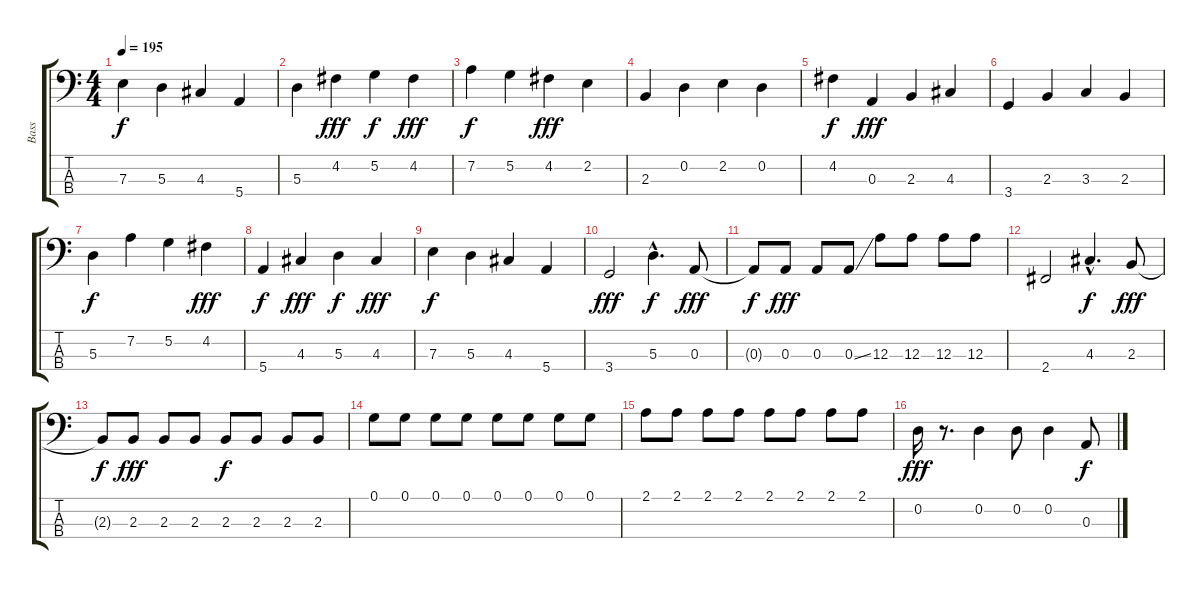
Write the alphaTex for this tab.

\track ("Bass" "Bass") {instrument electricbassfinger}
\staff {score tabs}
\tuning (G2 D2 A1 E1) {hide}
\ts (4 4)
\tempo 195
\clef f4
\ks c
7.3.4{dy f} 5.3.4 4.3.4 5.4.4 |
5.3.4 4.2.4{dy fff} 5.2.4{dy f} 4.2.4{dy fff} |
7.2.4{dy f} 5.2.4 4.2.4{dy fff} 2.2.4 |
2.3.4 0.2.4 2.2.4 0.2.4 |
4.2.4{dy f} 0.3.4{dy fff} 2.3.4 4.3.4 |
3.4.4 2.3.4 3.3.4 2.3.4 |
5.3.4{dy f} 7.2.4 5.2.4 4.2.4{dy fff} |
5.4.4{dy f} 4.3.4{dy fff} 5.3.4{dy f} 4.3.4{dy fff} |
7.3.4{dy f} 5.3.4 4.3.4 5.4.4 |
3.4.2{dy fff} 5.3{hac}.4{d dy f} 0.3.8{dy fff} |
0.3{t}.8{dy f} 0.3.8{dy fff} 0.3.8 0.3{ss}.8 12.3.8 12.3.8 12.3.8 12.3.8 |
2.4.2 4.3{hac}.4{d dy f} 2.3.8{dy fff} |
2.3{t}.8{dy f} 2.3.8{dy fff} 2.3.8 2.3.8 2.3.8{dy f} 2.3.8 2.3.8 2.3.8 |
0.1.8 0.1.8 0.1.8 0.1.8 0.1.8 0.1.8 0.1.8 0.1.8 |
2.1.8 2.1.8 2.1.8 2.1.8 2.1.8 2.1.8 2.1.8 2.1.8 |
0.2.16{dy fff} r.8{d} 0.2.4 0.2.8 0.2.4 0.3.8{dy f}
